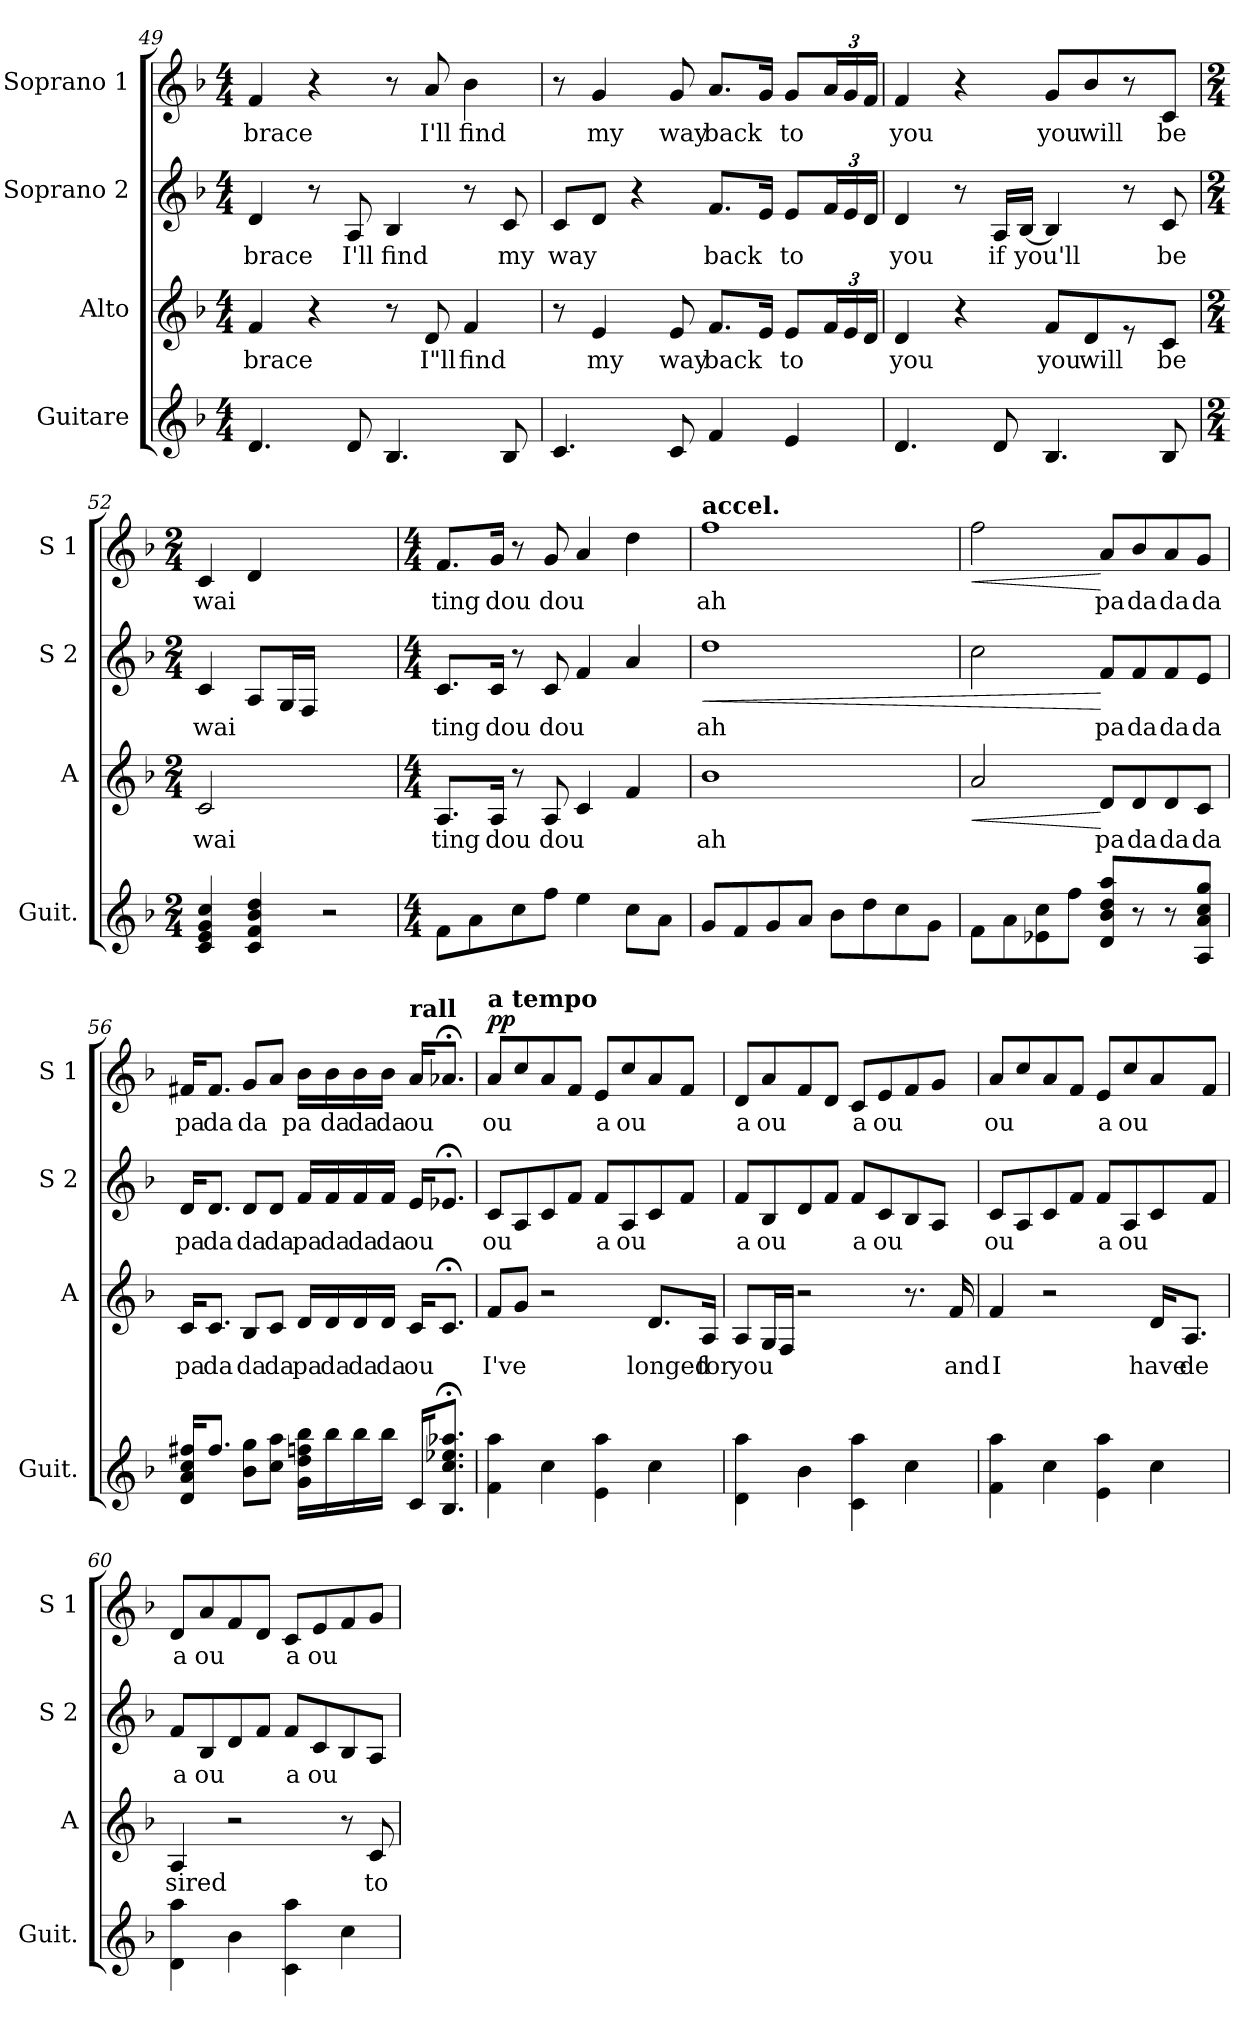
**kern	**kern	**text	**dynam	**kern	**text	**dynam	**kern	**text	**dynam
*part4	*part3	*part3	*part3	*part2	*part2	*part2	*part1	*part1	*part1
*staff4	*staff3	*staff3	*staff3	*staff2	*staff2	*staff2	*staff1	*staff1	*staff1
*I"Guitare	*I"Alto	*	*	*I"Soprano 2	*	*	*I"Soprano 1	*	*
*I'Guit.	*I'A	*	*	*I'S 2	*	*	*I'S 1	*	*
!!LO:PB:g=z
*clefG2	*clefG2	*	*	*clefG2	*	*	*clefG2	*	*
*ITrd7c12	*	*	*	*	*	*	*	*	*
*k[b-]	*k[b-]	*	*	*k[b-]	*	*	*k[b-]	*	*
*F:	*F:	*	*	*F:	*	*	*F:	*	*
*M4/4	*M4/4	*	*	*M4/4	*	*	*M4/4	*	*
=49	=49	=49	=49	=49	=49	=49	=49	=49	=49
!	!	!LO:LY:b	!	!	!LO:LY:b	!	!	!LO:LY:b	!
4.D/	4f/	brace	.	4d/	brace	.	4f/	brace	.
.	4r	.	.	8r	.	.	4r	.	.
!	!	!	!	!	!LO:LY:b	!	!	!	!
8D/	.	.	.	8A/	I'll	.	.	.	.
!	!	!	!	!	!LO:LY:b	!	!	!	!
4.BB-/	8r	.	.	4B-/	find	.	8r	.	.
!	!	!LO:LY:b	!	!	!	!	!	!LO:LY:b	!
.	8d/	I"ll	.	.	.	.	8a/	I'll	.
!	!	!LO:LY:b	!	!	!	!	!	!LO:LY:b	!
.	4f/	find	.	8r	.	.	4b-\	find	.
!	!	!	!	!	!LO:LY:b	!	!	!	!
8BB-/	.	.	.	8c/	my	.	.	.	.
=50	=50	=50	=50	=50	=50	=50	=50	=50	=50
!	!	!	!	!	!LO:LY:b	!	!	!	!
4.C/	8r	.	.	8c/L	way	.	8r	.	.
!	!	!LO:LY:b	!	!	!	!	!	!LO:LY:b	!
.	4e/	my	.	8d/J	.	.	4g/	my	.
.	.	.	.	4r	.	.	.	.	.
!	!	!LO:LY:b	!	!	!	!	!	!LO:LY:b	!
8C/	8e/	way	.	.	.	.	8g/	way	.
!	!	!LO:LY:b	!	!	!LO:LY:b	!	!	!LO:LY:b	!
4F/	8.f/L	back	.	8.f/L	back	.	8.a/L	back	.
.	16e/Jk	.	.	16e/Jk	.	.	16g/Jk	.	.
!	!	!LO:LY:b	!	!	!LO:LY:b	!	!	!LO:LY:b	!
4E/	8e/L	to	.	8e/L	to	.	8g/L	to	.
.	24f/L	.	.	24f/L	.	.	24a/L	.	.
.	24e/	.	.	24e/	.	.	24g/	.	.
.	24d/JJ	.	.	24d/JJ	.	.	24f/JJ	.	.
=51	=51	=51	=51	=51	=51	=51	=51	=51	=51
!	!	!LO:LY:b	!	!	!LO:LY:b	!	!	!LO:LY:b	!
4.D/	4d/	you	.	4d/	you	.	4f/	you	.
.	4r	.	.	8r	.	.	4r	.	.
!	!	!	!	!	!LO:LY:b	!	!	!	!
8D/	.	.	.	16A/LL	if	.	.	.	.
!	!	!	!	!	!LO:LY:b	!	!	!	!
.	.	.	.	[16B-/JJ	you'll	.	.	.	.
!	!	!LO:LY:b	!	!	!	!	!	!LO:LY:b	!
4.BB-/	8f/L	you	.	4B-/]	.	.	8g/L	you	.
!	!	!LO:LY:b	!	!	!	!	!	!LO:LY:b	!
.	8d/	will	.	.	.	.	8b-/	will	.
.	8r	.	.	8r	.	.	8r	.	.
!	!	!LO:LY:b	!	!	!LO:LY:b	!	!	!LO:LY:b	!
8BB-/	8c/J	be	.	8c/	be	.	8c/J	be	.
=52	=52	=52	=52	=52	=52	=52	=52	=52	=52
*M2/4	*M2/4	*	*	*M2/4	*	*	*M2/4	*	*
!	!	!LO:LY:b	!	!	!LO:LY:b	!	!	!LO:LY:b	!
4C/ 4E/ 4G/ 4c/	2c/	wai	.	4c/	wai	.	4c/	wai	.
4C/ 4F/ 4B-/ 4d/	.	.	.	8A/L	.	.	4d/	.	.
.	.	.	.	16G/L	.	.	.	.	.
.	.	.	.	16F/JJ	.	.	.	.	.
2r	2ryy	.	.	2ryy	.	.	2ryy	.	.
!!LO:LB:g=z
=53	=53	=53	=53	=53	=53	=53	=53	=53	=53
*M4/4	*M4/4	*	*	*M4/4	*	*	*M4/4	*	*
!	!	!LO:LY:b	!	!	!LO:LY:b	!	!	!LO:LY:b	!
8F\L	8.A/L	ting	.	8.c/L	ting	.	8.f/L	ting	.
8A\	.	.	.	.	.	.	.	.	.
!	!	!LO:LY:b	!	!	!LO:LY:b	!	!	!LO:LY:b	!
.	16A/Jk	dou	.	16c/Jk	dou	.	16g/Jk	dou	.
8c\	8r	.	.	8r	.	.	8r	.	.
!	!	!LO:LY:b	!	!	!LO:LY:b	!	!	!LO:LY:b	!
8f\J	8A/	dou	.	8c/	dou	.	8g/	dou	.
4e\	4c/	.	.	4f/	.	.	4a/	.	.
8c\L	4f/	.	.	4a/	.	.	4dd\	.	.
8A\J	.	.	.	.	.	.	.	.	.
=54	=54	=54	=54	=54	=54	=54	=54	=54	=54
!	!	!	!	!	!	!	!LO:TX:a:B:t=accel.	!	!
!	!	!LO:LY:b	!	!	!LO:LY:b	!LO:HP:b	!	!LO:LY:b	!
8G/L	1b-	ah	.	1dd	ah	<	1ff	ah	.
8F/	.	.	.	.	.	.	.	.	.
8G/	.	.	.	.	.	.	.	.	.
8A/J	.	.	.	.	.	.	.	.	.
8B-\L	.	.	.	.	.	.	.	.	.
8d\	.	.	.	.	.	.	.	.	.
8c\	.	.	.	.	.	.	.	.	.
8G\J	.	.	.	.	.	.	.	.	.
=55	=55	=55	=55	=55	=55	=55	=55	=55	=55
!	!	!	!LO:HP:b	!	!	!	!	!	!LO:HP:b
8F\L	2a/	.	<	2cc\	.	.	2ff\	.	<
8A\	.	.	.	.	.	.	.	.	.
8E-X\ 8c\	.	.	.	.	.	.	.	.	.
8f\J	.	.	.	.	.	.	.	.	.
!	!	!LO:LY:b	!	!	!LO:LY:b	!	!	!LO:LY:b	!
8D/ 8B-/ 8d/ 8a/L	8d/L	pa	[	8f/L	pa	[	8a/L	pa	[
!	!	!LO:LY:b	!	!	!LO:LY:b	!	!	!LO:LY:b	!
8r	8d/	da	.	8f/	da	.	8b-/	da	.
!	!	!LO:LY:b	!	!	!LO:LY:b	!	!	!LO:LY:b	!
8r	8d/	da	.	8f/	da	.	8a/	da	.
!	!	!LO:LY:b	!	!	!LO:LY:b	!	!	!LO:LY:b	!
8AA/ 8A/ 8c/ 8g/J	8c/J	da	.	8e/J	da	.	8g/J	da	.
=56	=56	=56	=56	=56	=56	=56	=56	=56	=56
!	!	!LO:LY:b	!	!	!LO:LY:b	!	!	!LO:LY:b	!
16D/ 16A/ 16c/ 16f#X/KL	16c/KL	pa	.	16d/KL	pa	.	16f#X/KL	pa	.
!	!	!LO:LY:b	!	!	!LO:LY:b	!	!	!LO:LY:b	!
8.f#/J	8.c/J	da	.	8.d/J	da	.	8.f#/J	da	.
!	!	!LO:LY:b	!	!	!LO:LY:b	!	!	!LO:LY:b	!
8B-\ 8g\L	8B-/L	da	.	8d/L	da	.	8g/L	da	.
!	!	!LO:LY:b	!	!	!LO:LY:b	!	!	!	!
8c\ 8a\J	8c/J	da	.	8d/J	da	.	8a/J	.	.
!	!	!LO:LY:b	!	!	!LO:LY:b	!	!	!LO:LY:b	!
16G\ 16d\ 16fn\ 16b-\LL	16d/LL	pa	.	16f/LL	pa	.	16b-\LL	pa	.
!	!	!LO:LY:b	!	!	!LO:LY:b	!	!	!LO:LY:b	!
16b-\	16d/	da	.	16f/	da	.	16b-\	da	.
!	!	!LO:LY:b	!	!	!LO:LY:b	!	!	!LO:LY:b	!
16b-\	16d/	da	.	16f/	da	.	16b-\	da	.
!	!	!LO:LY:b	!	!	!LO:LY:b	!	!	!LO:LY:b	!
16b-\JJ	16d/JJ	da	.	16f/JJ	da	.	16b-\JJ	da	.
!	!	!	!	!	!	!	!LO:TX:a:B:t=rall	!	!
!	!	!LO:LY:b	!	!	!LO:LY:b	!	!	!LO:LY:b	!
16C/KL	16c/KL	ou	.	16e/KL	ou	.	16a/KL	ou	.
8.BB-/;< 8.c/;< 8.e-X/;< 8.a-X/;<J	8.c;</J	.	.	8.e-X;</J	.	.	8.a-X;</J	.	.
!!LO:LB:g=z
=57	=57	=57	=57	=57	=57	=57	=57	=57	=57
!	!	!	!	!	!	!	!LO:TX:a:B:t=a tempo	!	!
!	!	!LO:LY:b	!	!	!LO:LY:b	!	!	!LO:LY:b	!LO:DY:b
4F\> 4a\>	8f/L	I've	.	8c/L	ou	.	8a/L	ou	pp
.	8g/J	.	.	8A/	.	.	8cc/	.	.
4c\	2r	.	.	8c/	.	.	8a/	.	.
.	.	.	.	8f/J	.	.	8f/J	.	.
!	!	!	!	!	!LO:LY:b	!	!	!LO:LY:b	!
4E\> 4a\>	.	.	.	8f/L	a	.	8e/L	a	.
!	!	!	!	!	!LO:LY:b	!	!	!LO:LY:b	!
.	.	.	.	8A/	ou	.	8cc/	ou	.
!	!	!LO:LY:b	!	!	!	!	!	!	!
4c\	8.d/L	longed	.	8c/	.	.	8a/	.	.
.	.	.	.	8f/J	.	.	8f/J	.	.
!	!	!LO:LY:b	!	!	!	!	!	!	!
.	16A/Jk	for	.	.	.	.	.	.	.
=58	=58	=58	=58	=58	=58	=58	=58	=58	=58
!	!	!LO:LY:b	!	!	!LO:LY:b	!	!	!LO:LY:b	!
4D\> 4a\>	8A/L	you	.	8f/L	a	.	8d/L	a	.
!	!	!	!	!	!LO:LY:b	!	!	!LO:LY:b	!
.	16G/L	.	.	8B-/	ou	.	8a/	ou	.
.	16F/JJ	.	.	.	.	.	.	.	.
4B-\	2r	.	.	8d/	.	.	8f/	.	.
.	.	.	.	8f/J	.	.	8d/J	.	.
!	!	!	!	!	!LO:LY:b	!	!	!LO:LY:b	!
4C\> 4a\>	.	.	.	8f/L	a	.	8c/L	a	.
!	!	!	!	!	!LO:LY:b	!	!	!LO:LY:b	!
.	.	.	.	8c/	ou	.	8e/	ou	.
4c\	8.r	.	.	8B-/	.	.	8f/	.	.
.	.	.	.	8A/J	.	.	8g/J	.	.
!	!	!LO:LY:b	!	!	!	!	!	!	!
.	16f/	and	.	.	.	.	.	.	.
=59	=59	=59	=59	=59	=59	=59	=59	=59	=59
!	!	!LO:LY:b	!	!	!LO:LY:b	!	!	!LO:LY:b	!
4F\> 4a\>	4f/	I	.	8c/L	ou	.	8a/L	ou	.
.	.	.	.	8A/	.	.	8cc/	.	.
4c\	2r	.	.	8c/	.	.	8a/	.	.
.	.	.	.	8f/J	.	.	8f/J	.	.
!	!	!	!	!	!LO:LY:b	!	!	!LO:LY:b	!
4E\> 4a\>	.	.	.	8f/L	a	.	8e/L	a	.
!	!	!	!	!	!LO:LY:b	!	!	!LO:LY:b	!
.	.	.	.	8A/	ou	.	8cc/	ou	.
!	!	!LO:LY:b	!	!	!	!	!	!	!
4c\	16d/KL	have	.	8c/	.	.	8a/	.	.
!	!	!LO:LY:b	!	!	!	!	!	!	!
.	8.A/J	de	.	.	.	.	.	.	.
.	.	.	.	8f/J	.	.	8f/J	.	.
=60	=60	=60	=60	=60	=60	=60	=60	=60	=60
!	!	!LO:LY:b	!	!	!LO:LY:b	!	!	!LO:LY:b	!
4D\> 4a\>	4A/	sired	.	8f/L	a	.	8d/L	a	.
!	!	!	!	!	!LO:LY:b	!	!	!LO:LY:b	!
.	.	.	.	8B-/	ou	.	8a/	ou	.
4B-\	2r	.	.	8d/	.	.	8f/	.	.
.	.	.	.	8f/J	.	.	8d/J	.	.
!	!	!	!	!	!LO:LY:b	!	!	!LO:LY:b	!
4C\> 4a\>	.	.	.	8f/L	a	.	8c/L	a	.
!	!	!	!	!	!LO:LY:b	!	!	!LO:LY:b	!
.	.	.	.	8c/	ou	.	8e/	ou	.
4c\	8r	.	.	8B-/	.	.	8f/	.	.
!	!	!LO:LY:b	!	!	!	!	!	!	!
.	8c/	to	.	8A/J	.	.	8g/J	.	.
=	=	=	=	=	=	=	=	=	=
*-	*-	*-	*-	*-	*-	*-	*-	*-	*-
